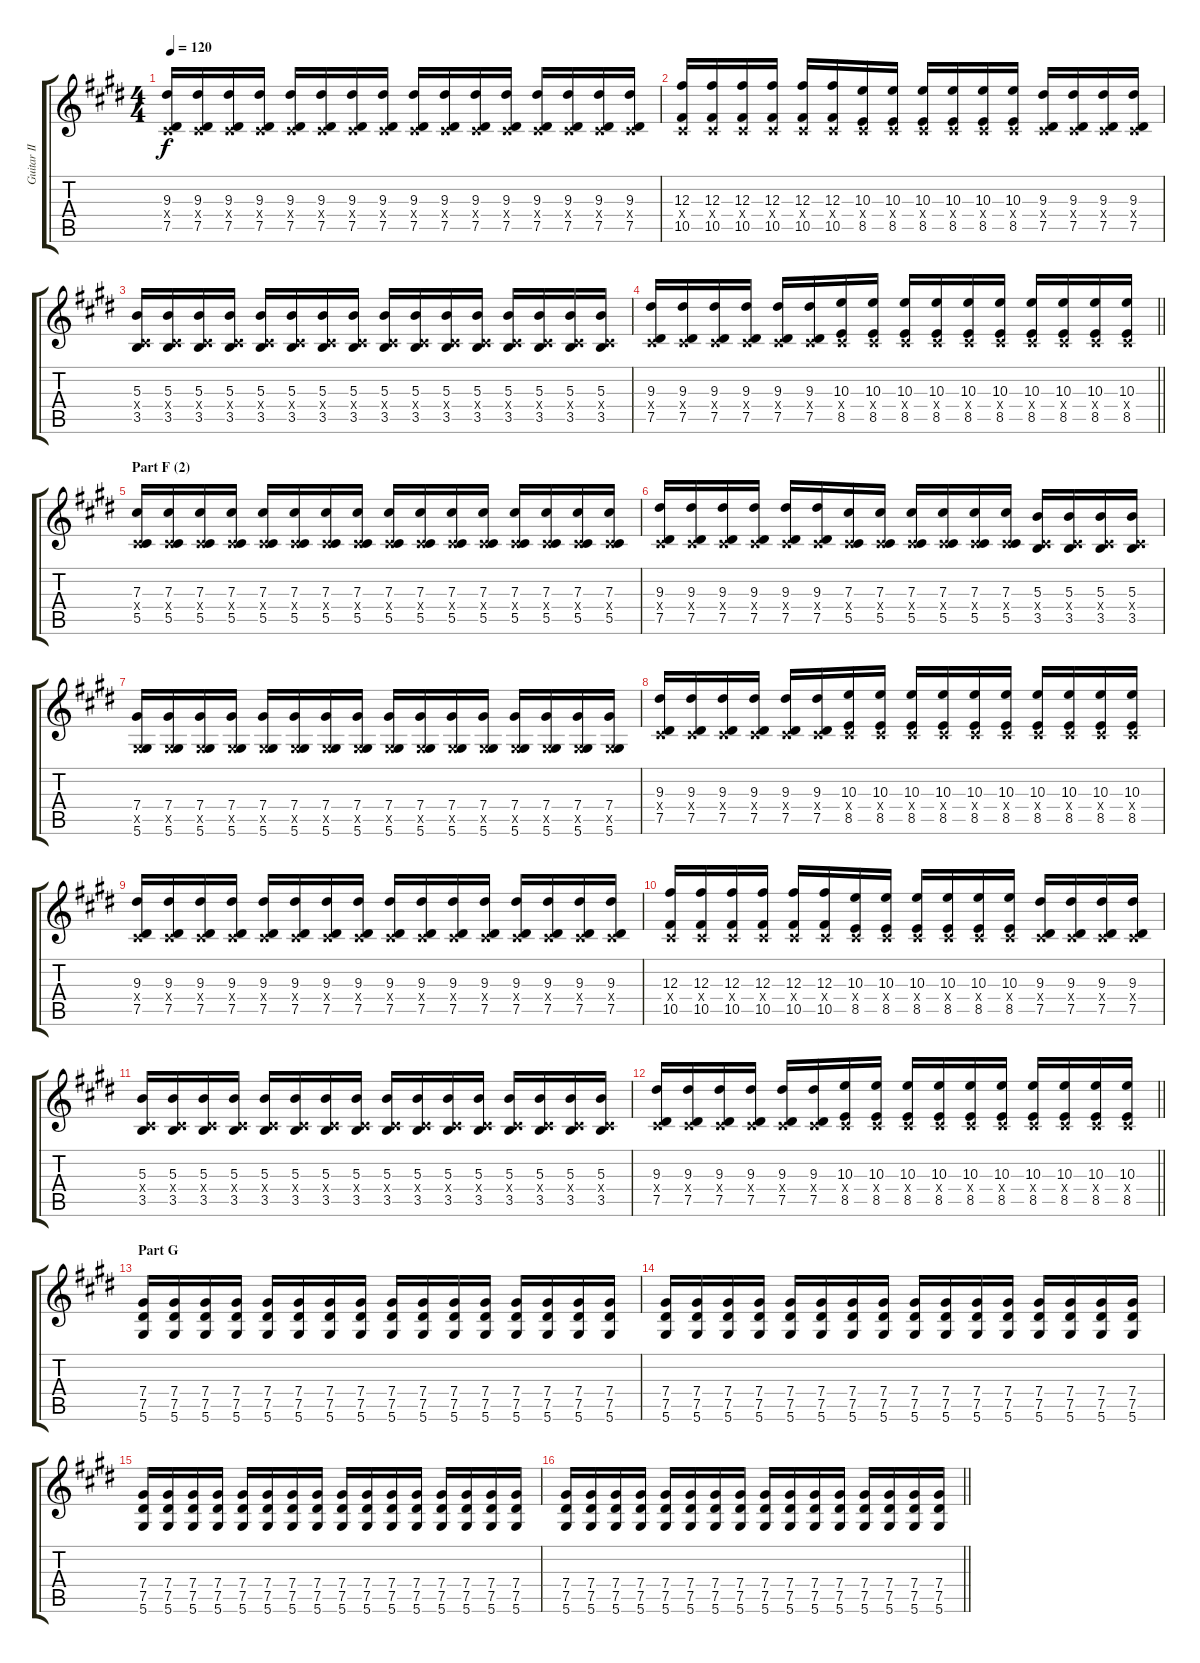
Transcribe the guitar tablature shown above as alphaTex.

\track ("Guitar II (Sugizo)" "Guitar II ") {instrument distortionguitar}
\staff {score tabs}
\tuning (Eb4 Bb3 Gb3 Db3 Ab2 Eb2) {hide}
\ts (4 4)
\tempo 120
\clef g2
\ks e
(9.3 0.4{x} 7.5).16{dy f} (9.3 0.4{x} 7.5).16 (9.3 0.4{x} 7.5).16 (9.3 0.4{x} 7.5).16 (9.3 0.4{x} 7.5).16 (9.3 0.4{x} 7.5).16 (9.3 0.4{x} 7.5).16 (9.3 0.4{x} 7.5).16 (9.3 0.4{x} 7.5).16 (9.3 0.4{x} 7.5).16 (9.3 0.4{x} 7.5).16 (9.3 0.4{x} 7.5).16 (9.3 0.4{x} 7.5).16 (9.3 0.4{x} 7.5).16 (9.3 0.4{x} 7.5).16 (9.3 0.4{x} 7.5).16 |
(12.3 0.4{x} 10.5).16 (12.3 0.4{x} 10.5).16 (12.3 0.4{x} 10.5).16 (12.3 0.4{x} 10.5).16 (12.3 0.4{x} 10.5).16 (12.3 0.4{x} 10.5).16 (10.3 0.4{x} 8.5).16 (10.3 0.4{x} 8.5).16 (10.3 0.4{x} 8.5).16 (10.3 0.4{x} 8.5).16 (10.3 0.4{x} 8.5).16 (10.3 0.4{x} 8.5).16 (9.3 0.4{x} 7.5).16 (9.3 0.4{x} 7.5).16 (9.3 0.4{x} 7.5).16 (9.3 0.4{x} 7.5).16 |
(5.3 0.4{x} 3.5).16 (5.3 0.4{x} 3.5).16 (5.3 0.4{x} 3.5).16 (5.3 0.4{x} 3.5).16 (5.3 0.4{x} 3.5).16 (5.3 0.4{x} 3.5).16 (5.3 0.4{x} 3.5).16 (5.3 0.4{x} 3.5).16 (5.3 0.4{x} 3.5).16 (5.3 0.4{x} 3.5).16 (5.3 0.4{x} 3.5).16 (5.3 0.4{x} 3.5).16 (5.3 0.4{x} 3.5).16 (5.3 0.4{x} 3.5).16 (5.3 0.4{x} 3.5).16 (5.3 0.4{x} 3.5).16 |
\barLineRight lightlight
(9.3 0.4{x} 7.5).16 (9.3 0.4{x} 7.5).16 (9.3 0.4{x} 7.5).16 (9.3 0.4{x} 7.5).16 (9.3 0.4{x} 7.5).16 (9.3 0.4{x} 7.5).16 (10.3 0.4{x} 8.5).16 (10.3 0.4{x} 8.5).16 (10.3 0.4{x} 8.5).16 (10.3 0.4{x} 8.5).16 (10.3 0.4{x} 8.5).16 (10.3 0.4{x} 8.5).16 (10.3 0.4{x} 8.5).16 (10.3 0.4{x} 8.5).16 (10.3 0.4{x} 8.5).16 (10.3 0.4{x} 8.5).16 |
\section ("" "Part F (2)")
(7.3 0.4{x} 5.5).16 (7.3 0.4{x} 5.5).16 (7.3 0.4{x} 5.5).16 (7.3 0.4{x} 5.5).16 (7.3 0.4{x} 5.5).16 (7.3 0.4{x} 5.5).16 (7.3 0.4{x} 5.5).16 (7.3 0.4{x} 5.5).16 (7.3 0.4{x} 5.5).16 (7.3 0.4{x} 5.5).16 (7.3 0.4{x} 5.5).16 (7.3 0.4{x} 5.5).16 (7.3 0.4{x} 5.5).16 (7.3 0.4{x} 5.5).16 (7.3 0.4{x} 5.5).16 (7.3 0.4{x} 5.5).16 |
(9.3 0.4{x} 7.5).16 (9.3 0.4{x} 7.5).16 (9.3 0.4{x} 7.5).16 (9.3 0.4{x} 7.5).16 (9.3 0.4{x} 7.5).16 (9.3 0.4{x} 7.5).16 (7.3 0.4{x} 5.5).16 (7.3 0.4{x} 5.5).16 (7.3 0.4{x} 5.5).16 (7.3 0.4{x} 5.5).16 (7.3 0.4{x} 5.5).16 (7.3 0.4{x} 5.5).16 (5.3 0.4{x} 3.5).16 (5.3 0.4{x} 3.5).16 (5.3 0.4{x} 3.5).16 (5.3 0.4{x} 3.5).16 |
(7.4 0.5{x} 5.6).16 (7.4 0.5{x} 5.6).16 (7.4 0.5{x} 5.6).16 (7.4 0.5{x} 5.6).16 (7.4 0.5{x} 5.6).16 (7.4 0.5{x} 5.6).16 (7.4 0.5{x} 5.6).16 (7.4 0.5{x} 5.6).16 (7.4 0.5{x} 5.6).16 (7.4 0.5{x} 5.6).16 (7.4 0.5{x} 5.6).16 (7.4 0.5{x} 5.6).16 (7.4 0.5{x} 5.6).16 (7.4 0.5{x} 5.6).16 (7.4 0.5{x} 5.6).16 (7.4 0.5{x} 5.6).16 |
(9.3 0.4{x} 7.5).16 (9.3 0.4{x} 7.5).16 (9.3 0.4{x} 7.5).16 (9.3 0.4{x} 7.5).16 (9.3 0.4{x} 7.5).16 (9.3 0.4{x} 7.5).16 (10.3 0.4{x} 8.5).16 (10.3 0.4{x} 8.5).16 (10.3 0.4{x} 8.5).16 (10.3 0.4{x} 8.5).16 (10.3 0.4{x} 8.5).16 (10.3 0.4{x} 8.5).16 (10.3 0.4{x} 8.5).16 (10.3 0.4{x} 8.5).16 (10.3 0.4{x} 8.5).16 (10.3 0.4{x} 8.5).16 |
(9.3 0.4{x} 7.5).16 (9.3 0.4{x} 7.5).16 (9.3 0.4{x} 7.5).16 (9.3 0.4{x} 7.5).16 (9.3 0.4{x} 7.5).16 (9.3 0.4{x} 7.5).16 (9.3 0.4{x} 7.5).16 (9.3 0.4{x} 7.5).16 (9.3 0.4{x} 7.5).16 (9.3 0.4{x} 7.5).16 (9.3 0.4{x} 7.5).16 (9.3 0.4{x} 7.5).16 (9.3 0.4{x} 7.5).16 (9.3 0.4{x} 7.5).16 (9.3 0.4{x} 7.5).16 (9.3 0.4{x} 7.5).16 |
(12.3 0.4{x} 10.5).16 (12.3 0.4{x} 10.5).16 (12.3 0.4{x} 10.5).16 (12.3 0.4{x} 10.5).16 (12.3 0.4{x} 10.5).16 (12.3 0.4{x} 10.5).16 (10.3 0.4{x} 8.5).16 (10.3 0.4{x} 8.5).16 (10.3 0.4{x} 8.5).16 (10.3 0.4{x} 8.5).16 (10.3 0.4{x} 8.5).16 (10.3 0.4{x} 8.5).16 (9.3 0.4{x} 7.5).16 (9.3 0.4{x} 7.5).16 (9.3 0.4{x} 7.5).16 (9.3 0.4{x} 7.5).16 |
(5.3 0.4{x} 3.5).16 (5.3 0.4{x} 3.5).16 (5.3 0.4{x} 3.5).16 (5.3 0.4{x} 3.5).16 (5.3 0.4{x} 3.5).16 (5.3 0.4{x} 3.5).16 (5.3 0.4{x} 3.5).16 (5.3 0.4{x} 3.5).16 (5.3 0.4{x} 3.5).16 (5.3 0.4{x} 3.5).16 (5.3 0.4{x} 3.5).16 (5.3 0.4{x} 3.5).16 (5.3 0.4{x} 3.5).16 (5.3 0.4{x} 3.5).16 (5.3 0.4{x} 3.5).16 (5.3 0.4{x} 3.5).16 |
\barLineRight lightlight
(9.3 0.4{x} 7.5).16 (9.3 0.4{x} 7.5).16 (9.3 0.4{x} 7.5).16 (9.3 0.4{x} 7.5).16 (9.3 0.4{x} 7.5).16 (9.3 0.4{x} 7.5).16 (10.3 0.4{x} 8.5).16 (10.3 0.4{x} 8.5).16 (10.3 0.4{x} 8.5).16 (10.3 0.4{x} 8.5).16 (10.3 0.4{x} 8.5).16 (10.3 0.4{x} 8.5).16 (10.3 0.4{x} 8.5).16 (10.3 0.4{x} 8.5).16 (10.3 0.4{x} 8.5).16 (10.3 0.4{x} 8.5).16 |
\section ("" "Part G")
(7.4 7.5 5.6).16 (7.4 7.5 5.6).16 (7.4 7.5 5.6).16 (7.4 7.5 5.6).16 (7.4 7.5 5.6).16 (7.4 7.5 5.6).16 (7.4 7.5 5.6).16 (7.4 7.5 5.6).16 (7.4 7.5 5.6).16 (7.4 7.5 5.6).16 (7.4 7.5 5.6).16 (7.4 7.5 5.6).16 (7.4 7.5 5.6).16 (7.4 7.5 5.6).16 (7.4 7.5 5.6).16 (7.4 7.5 5.6).16 |
(7.4 7.5 5.6).16 (7.4 7.5 5.6).16 (7.4 7.5 5.6).16 (7.4 7.5 5.6).16 (7.4 7.5 5.6).16 (7.4 7.5 5.6).16 (7.4 7.5 5.6).16 (7.4 7.5 5.6).16 (7.4 7.5 5.6).16 (7.4 7.5 5.6).16 (7.4 7.5 5.6).16 (7.4 7.5 5.6).16 (7.4 7.5 5.6).16 (7.4 7.5 5.6).16 (7.4 7.5 5.6).16 (7.4 7.5 5.6).16 |
(7.4 7.5 5.6).16 (7.4 7.5 5.6).16 (7.4 7.5 5.6).16 (7.4 7.5 5.6).16 (7.4 7.5 5.6).16 (7.4 7.5 5.6).16 (7.4 7.5 5.6).16 (7.4 7.5 5.6).16 (7.4 7.5 5.6).16 (7.4 7.5 5.6).16 (7.4 7.5 5.6).16 (7.4 7.5 5.6).16 (7.4 7.5 5.6).16 (7.4 7.5 5.6).16 (7.4 7.5 5.6).16 (7.4 7.5 5.6).16 |
\barLineRight lightlight
(7.4 7.5 5.6).16 (7.4 7.5 5.6).16 (7.4 7.5 5.6).16 (7.4 7.5 5.6).16 (7.4 7.5 5.6).16 (7.4 7.5 5.6).16 (7.4 7.5 5.6).16 (7.4 7.5 5.6).16 (7.4 7.5 5.6).16 (7.4 7.5 5.6).16 (7.4 7.5 5.6).16 (7.4 7.5 5.6).16 (7.4 7.5 5.6).16 (7.4 7.5 5.6).16 (7.4 7.5 5.6).16 (7.4 7.5 5.6).16
